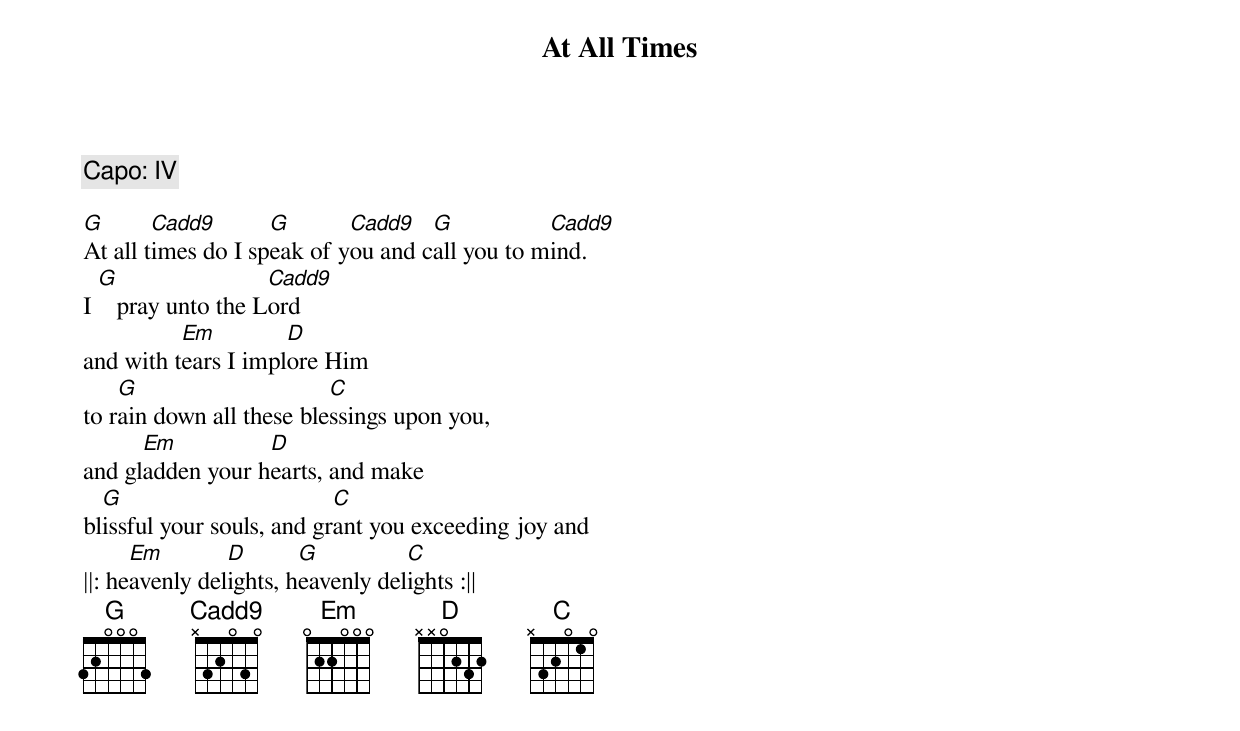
{title: At All Times}
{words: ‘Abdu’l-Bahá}
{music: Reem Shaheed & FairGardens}
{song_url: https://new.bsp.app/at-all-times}
{c: Capo: IV}

[G]At all t[Cadd9]imes do I sp[G]eak of y[Cadd9]ou and c[G]all you to m[Cadd9]ind.
I [G]   pray unto the L[Cadd9]ord
and with t[Em]ears I impl[D]ore Him
to r[G]ain down all these ble[C]ssings upon you,
and gl[Em]adden your h[D]earts, and make
bl[G]issful your souls, and gr[C]ant you exceeding joy and
||: he[Em]avenly del[D]ights, h[G]eavenly del[C]ights :||
